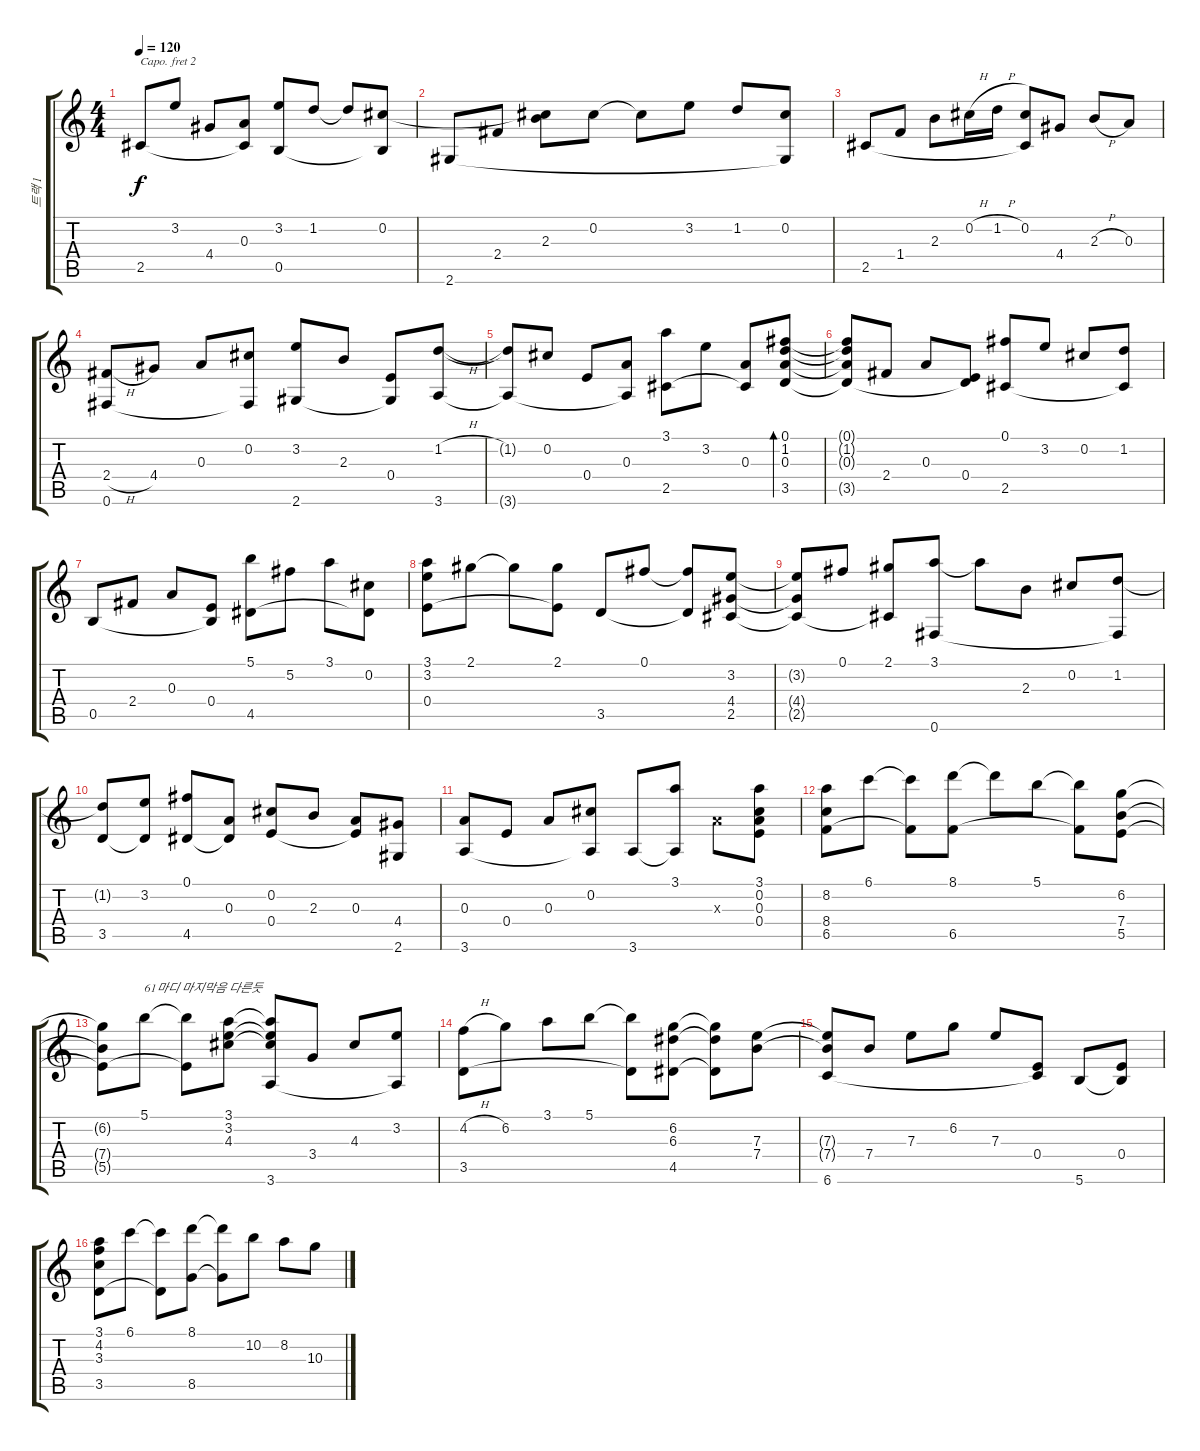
\track ("트랙 1" "트랙 1") {instrument acousticguitarsteel}
\staff {score tabs}
\capo 2
\tuning (E4 B3 G3 D3 A2 E2) {hide}
\ts (4 4)
\tempo 120
\clef g2
\ks c
2.5.8{dy f} 3.2.8 4.4.8 (0.3 2.5{t}).8 (3.2 0.5).8 1.2.8 1.2{t}.8 (0.2 0.5{t}).8 |
2.6.8 2.4.8 (0.2{t} 2.3).8 0.2.8 0.2{t}.8 3.2.8 1.2.8 (0.2 2.6{t}).8 |
2.5.8 1.4.8 2.3.8 0.2{h}.16 1.2{h}.16 (0.2 2.5{t}).8 4.4.8 2.3{h}.8 0.3.8 |
(2.4{h} 0.6).8 4.4.8 0.3.8 (0.2 0.6{t}).8 (3.2 2.6).8 2.3.8 (0.4 2.6{t}).8 (1.2{h} 3.6).8 |
(1.2{t} 3.6{t}).8 0.2.8 0.4.8 (0.3 3.6{t}).8 (3.1 2.5).8 3.2.8 (0.3 2.5{t}).8 (0.1 1.2 0.3 3.5).8{bd 480} |
(0.1{t} 1.2{t} 0.3{t} 3.5{t}).8 2.4.8 0.3.8 (0.4 3.5{t}).8 (0.1 2.5).8 3.2.8 0.2.8 (1.2 2.5{t}).8 |
0.5.8 2.4.8 0.3.8 (0.4 0.5{t}).8 (5.1 4.5).8 5.2.8 3.1.8 (0.2 4.5{t}).8 |
(3.1 3.2 0.4).8 2.1.8 2.1{t}.8 (2.1 0.4{t}).8 3.5.8 0.1.8 (0.1{t} 3.5{t}).8 (3.2 4.4 2.5).8 |
(3.2{t} 4.4{t} 2.5{t}).8 0.1.8 (2.1 2.5{t}).8 (3.1 0.6).8 3.1{t}.8 2.3.8 0.2.8 (1.2 0.6{t}).8 |
(1.2{t} 3.5).8 (3.2 3.5{t}).8 (0.1 4.5).8 (0.3 4.5{t}).8 (0.2 0.4).8 2.3.8 (0.3 0.4{t}).8 (4.4 2.6).8 |
(0.3 3.6).8 0.4.8 0.3.8 (0.2 3.6{t}).8 3.6.8 (3.1 3.6{t}).8 0.3{x}.8 (3.1 0.2 0.3 0.4).8 |
(8.2 8.4 6.5).8 6.1.8 (6.1{t} 6.5{t}).8 (8.1 6.5).8 8.1{t}.8 5.1.8 (5.1{t} 6.5{t}).8 (6.2 7.4 5.5).8 |
(6.2{t} 7.4{t} 5.5{t}).8 5.1.8{txt "61마디 마지막음 다른듯"} (5.1{t} 5.5{t}).8 (3.1 3.2 4.3).8 (3.1{t} 3.2{t} 4.3{t} 3.6).8 3.4.8 4.3.8 (3.2 3.6{t}).8 |
(4.2{h} 3.5).8 6.2.8 3.1.8 5.1.8 (5.1{t} 3.5{t}).8 (6.2 6.3 4.5).8 (6.2{t} 6.3{t} 4.5{t}).8 (7.3 7.4).8 |
(7.3{t} 7.4{t} 6.6).8 7.4.8 7.3.8 6.2.8 7.3.8 (0.4 6.6{t}).8 5.6.8 (0.4 5.6{t}).8 |
(3.1 4.2 3.3 3.5).8 6.1.8 (6.1{t} 3.5{t}).8 (8.1 8.5).8 (8.1{t} 8.5{t}).8 10.2.8 8.2.8 10.3.8
